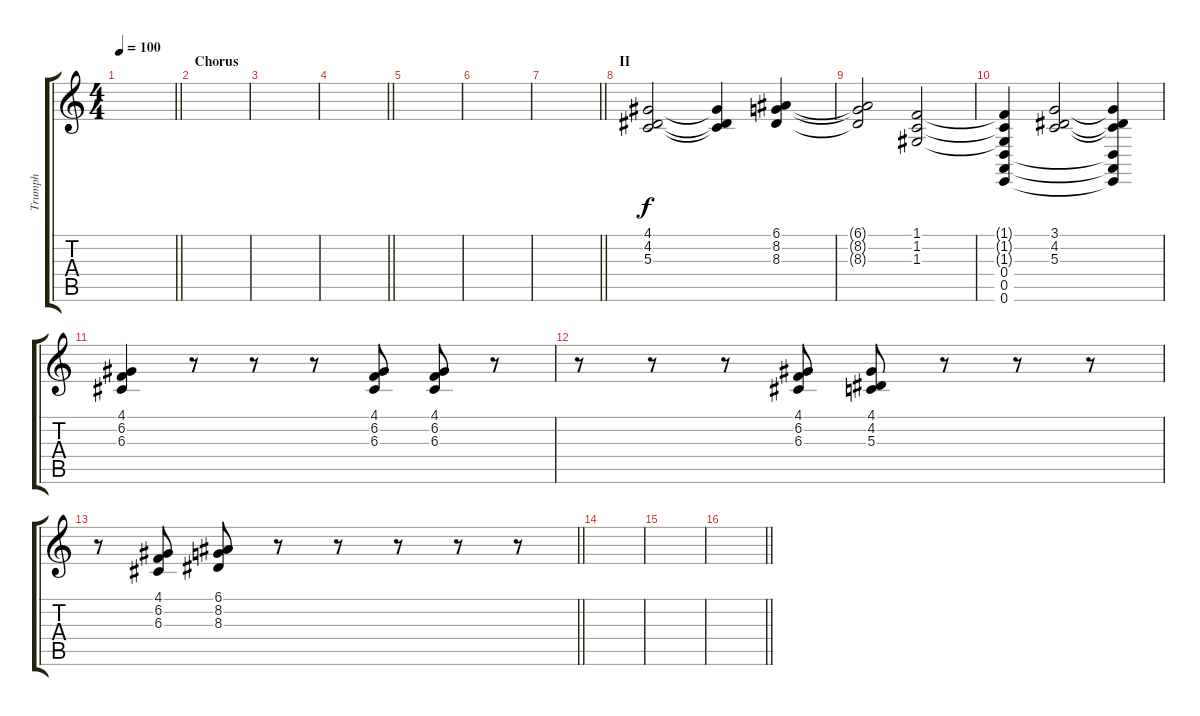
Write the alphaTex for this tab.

\track ("Trumph" "Trumph") {instrument trumpet}
\staff {score tabs}
\tuning (E4 B3 G3 D3 A2 E2) {hide}
\ts (4 4)
\tempo 100
\clef g2
\barLineRight lightlight
\ks c
|
\section ("" "Chorus")
|
|
\barLineRight lightlight
|
|
|
\barLineRight lightlight
|
\section ("" "II")
(4.1 4.2 5.3).2 (4.1{t} 4.2{t} 5.3{t}).4 (6.1 8.2 8.3).4 |
(6.1{t} 8.2{t} 8.3{t}).2 (1.1 1.2 1.3).2 |
(1.1{t} 1.2{t} 1.3{t} 0.4 0.5 0.6).4 (3.1 4.2 5.3).2 (3.1{t} 4.2{t} 5.3{t} 0.4{t} 0.5{t} 0.6{t}).4 |
(4.1 6.2 6.3).4 r.8 r.8 r.8 (4.1 6.2 6.3).8 (4.1 6.2 6.3).8 r.8 |
r.8 r.8 r.8 (4.1 6.2 6.3).8 (4.1 4.2 5.3).8 r.8 r.8 r.8 |
\barLineRight lightlight
r.8 (4.1 6.2 6.3).8 (6.1 8.2 8.3).8 r.8 r.8 r.8 r.8 r.8 |
|
|
\barLineRight lightlight
